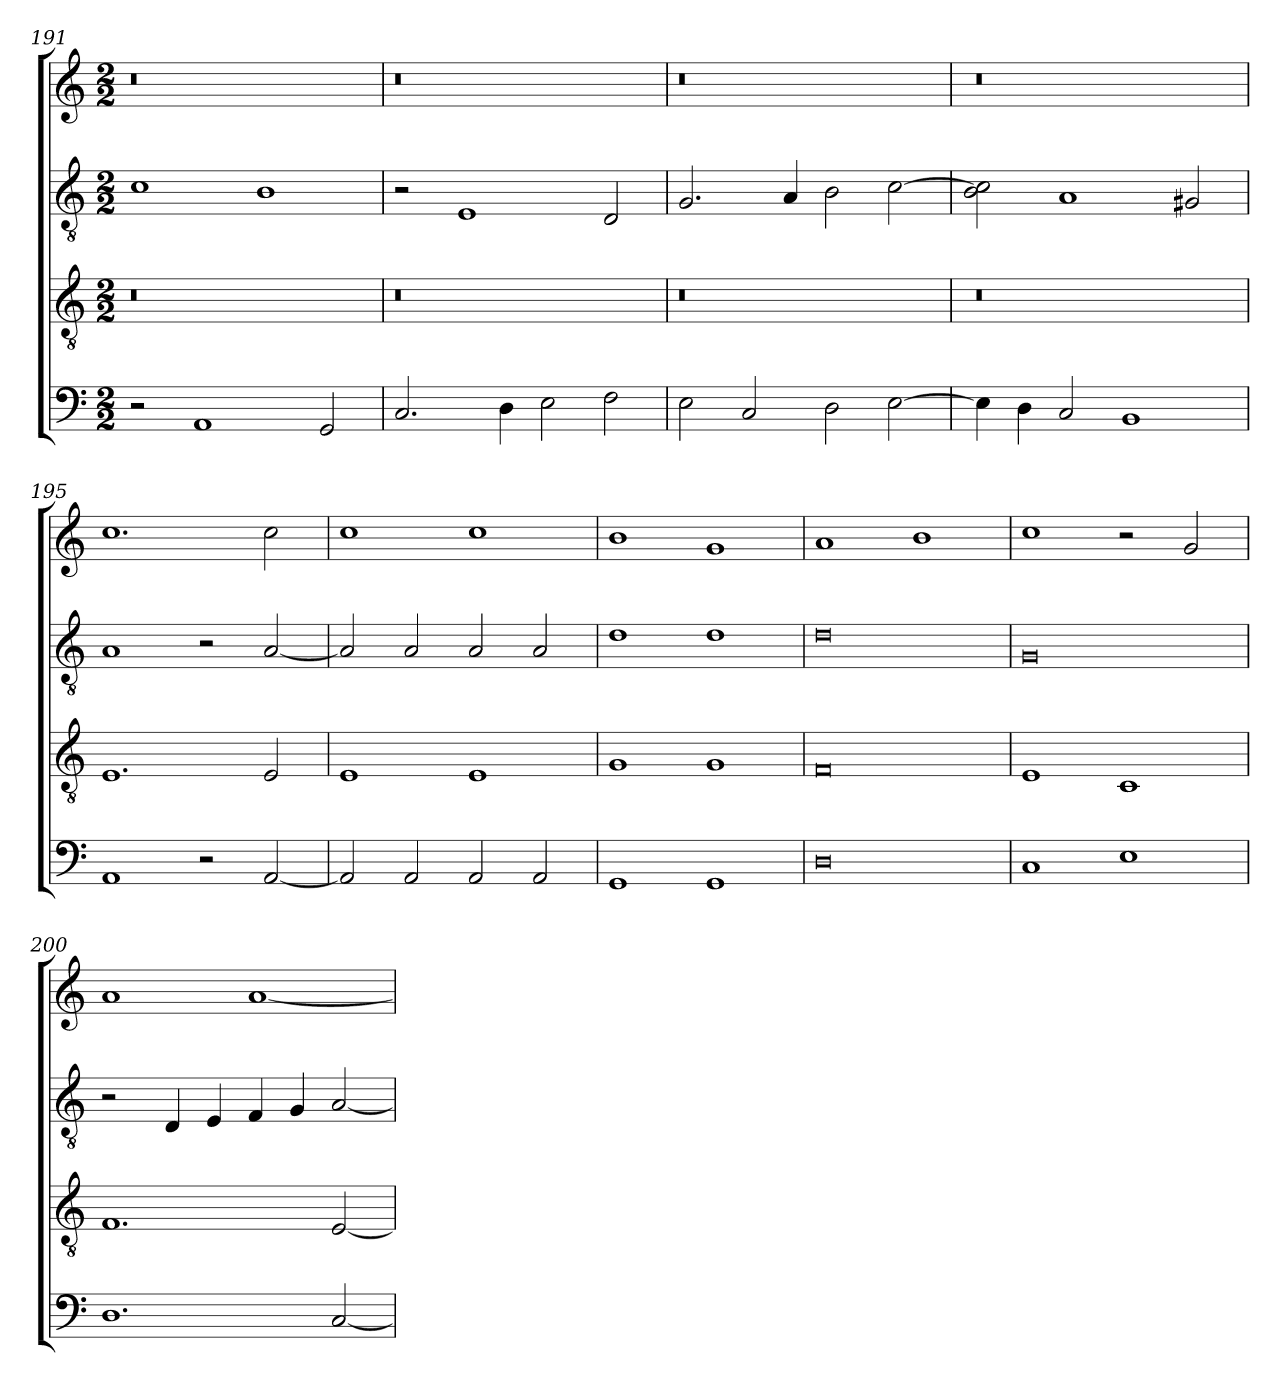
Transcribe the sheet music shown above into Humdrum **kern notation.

**kern	**kern	**kern	**kern
*part4	*part3	*part2	*part1
*staff4	*staff3	*staff2	*staff1
*clefF4	*clefGv2	*clefGv2	*clefG2
*k[]	*k[]	*k[]	*k[]
*M2/2	*M2/2	*M2/2	*M2/2
=191	=191	=191	=191
2r	0r	1c	0r
1AA	.	.	.
.	.	1B	.
2GG/	.	.	.
=192	=192	=192	=192
2.C/	0r	2r	0r
.	.	1E	.
4D\	.	.	.
2E\	.	.	.
2F\	.	2D/	.
=193	=193	=193	=193
2E\	0r	2.G/	0r
2C/	.	.	.
.	.	4A/	.
2D\	.	2B\	.
[2E\	.	[2c\	.
=194	=194	=194	=194
4E\]	0r	2B\ 2c]\	0r
4D\	.	.	.
2C/	.	1A	.
1BB	.	.	.
.	.	2G#X/	.
=195	=195	=195	=195
1AA	1.E	1A	1.cc
2r	.	2r	.
[2AA/	2E/	[2A/	2cc\
=196	=196	=196	=196
2AA/]	1E	2A/]	1cc
2AA/	.	2A/	.
2AA/	1E	2A/	1cc
2AA/	.	2A/	.
=197	=197	=197	=197
1GG	1G	1d	1b
1GG	1G	1d	1g
=198	=198	=198	=198
0D	0F	0d	1a
.	.	.	1b
=199	=199	=199	=199
1C	1E	0G	1cc
1E	1C	.	2r
.	.	.	2g/
=200	=200	=200	=200
1.D	1.F	2r	1a
.	.	4D/	.
.	.	4E/	.
.	.	4F/	[1a
.	.	4G/	.
[2C/	[2E/	[2A/	.
=	=	=	=
*-	*-	*-	*-
